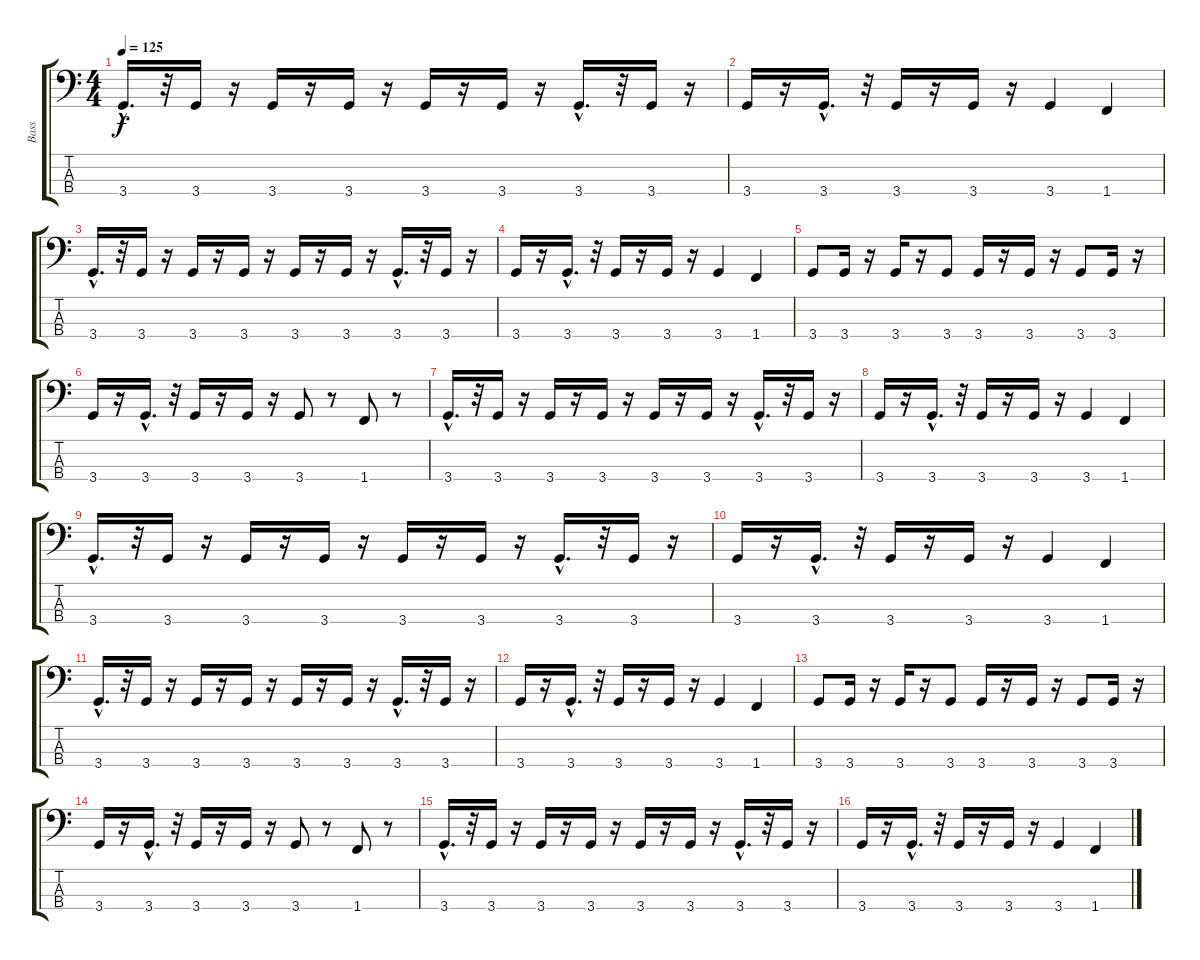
\track ("Bass" "Bass") {instrument electricbasspick}
\staff {score tabs}
\tuning (G2 D2 A1 E1) {hide}
\ts (4 4)
\tempo 125
\clef f4
\ks c
3.4{hac}.16{d dy f instrument electricbasspick} r.32 3.4.16 r.16 3.4.16 r.16 3.4.16 r.16 3.4.16 r.16 3.4.16 r.16 3.4{hac}.16{d} r.32 3.4.16 r.16 |
3.4.16 r.16 3.4{hac}.16{d} r.32 3.4.16 r.16 3.4.16 r.16 3.4.4 1.4.4 |
3.4{hac}.16{d} r.32 3.4.16 r.16 3.4.16 r.16 3.4.16 r.16 3.4.16 r.16 3.4.16 r.16 3.4{hac}.16{d} r.32 3.4.16 r.16 |
3.4.16 r.16 3.4{hac}.16{d} r.32 3.4.16 r.16 3.4.16 r.16 3.4.4 1.4.4 |
3.4.8 3.4.16 r.16 3.4.16 r.16 3.4.8 3.4.16 r.16 3.4.16 r.16 3.4.8 3.4.16 r.16 |
3.4.16 r.16 3.4{hac}.16{d} r.32 3.4.16 r.16 3.4.16 r.16 3.4.8 r.8 1.4.8 r.8 |
3.4{hac}.16{d} r.32 3.4.16 r.16 3.4.16 r.16 3.4.16 r.16 3.4.16 r.16 3.4.16 r.16 3.4{hac}.16{d} r.32 3.4.16 r.16 |
3.4.16 r.16 3.4{hac}.16{d} r.32 3.4.16 r.16 3.4.16 r.16 3.4.4 1.4.4 |
3.4{hac}.16{d} r.32 3.4.16 r.16 3.4.16 r.16 3.4.16 r.16 3.4.16 r.16 3.4.16 r.16 3.4{hac}.16{d} r.32 3.4.16 r.16 |
3.4.16 r.16 3.4{hac}.16{d} r.32 3.4.16 r.16 3.4.16 r.16 3.4.4 1.4.4 |
3.4{hac}.16{d} r.32 3.4.16 r.16 3.4.16 r.16 3.4.16 r.16 3.4.16 r.16 3.4.16 r.16 3.4{hac}.16{d} r.32 3.4.16 r.16 |
3.4.16 r.16 3.4{hac}.16{d} r.32 3.4.16 r.16 3.4.16 r.16 3.4.4 1.4.4 |
3.4.8 3.4.16 r.16 3.4.16 r.16 3.4.8 3.4.16 r.16 3.4.16 r.16 3.4.8 3.4.16 r.16 |
3.4.16 r.16 3.4{hac}.16{d} r.32 3.4.16 r.16 3.4.16 r.16 3.4.8 r.8 1.4.8 r.8 |
3.4{hac}.16{d} r.32 3.4.16 r.16 3.4.16 r.16 3.4.16 r.16 3.4.16 r.16 3.4.16 r.16 3.4{hac}.16{d} r.32 3.4.16 r.16 |
3.4.16 r.16 3.4{hac}.16{d} r.32 3.4.16 r.16 3.4.16 r.16 3.4.4 1.4.4
